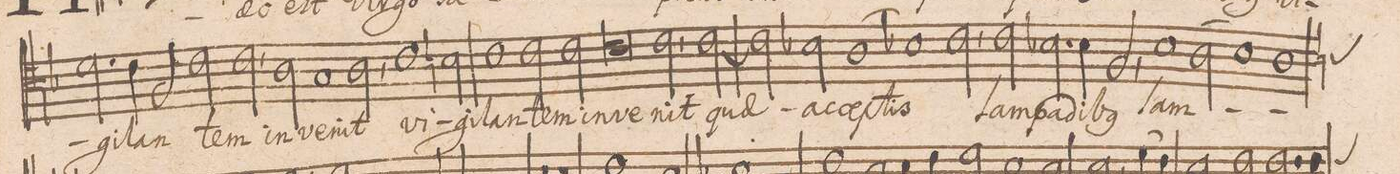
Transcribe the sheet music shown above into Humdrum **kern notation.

**kern	**text
*I"TENOR.	*
*clefC4	*
*k[b-]	*
*met(C|)	*
2.d\	.
4c\	-gi-
2F/	-lan-
2c\	.
=11-	=11-
2c,\	-tem
2A\	in-
1G	-ve-
=12-	=12-
2A,\	-nit
1c	vi-
2Bn\	-gi-
=13-	=13-
1c	-lan-
2c\	-tem
2c\	in-
=14-	=14-
0c	-ve-
=15-	=15-
2c,\	-nit
[<2c\	quae
2c]	.
2B-X\	ac-
=16-	=16-
(>1A	-ce-
1B-X)	.
=17-	=17-
2c,\	-ptis
2c\	lam-
2.B-X\	-pa-
4B-\	-di-
=18-	=18-
2F,/	-b(us)
1B-	lam-
(>2A\	.
=19-	=19-
1B-)	.
*custos:B	*
1A	.
=20-	=20-
*-	*-
